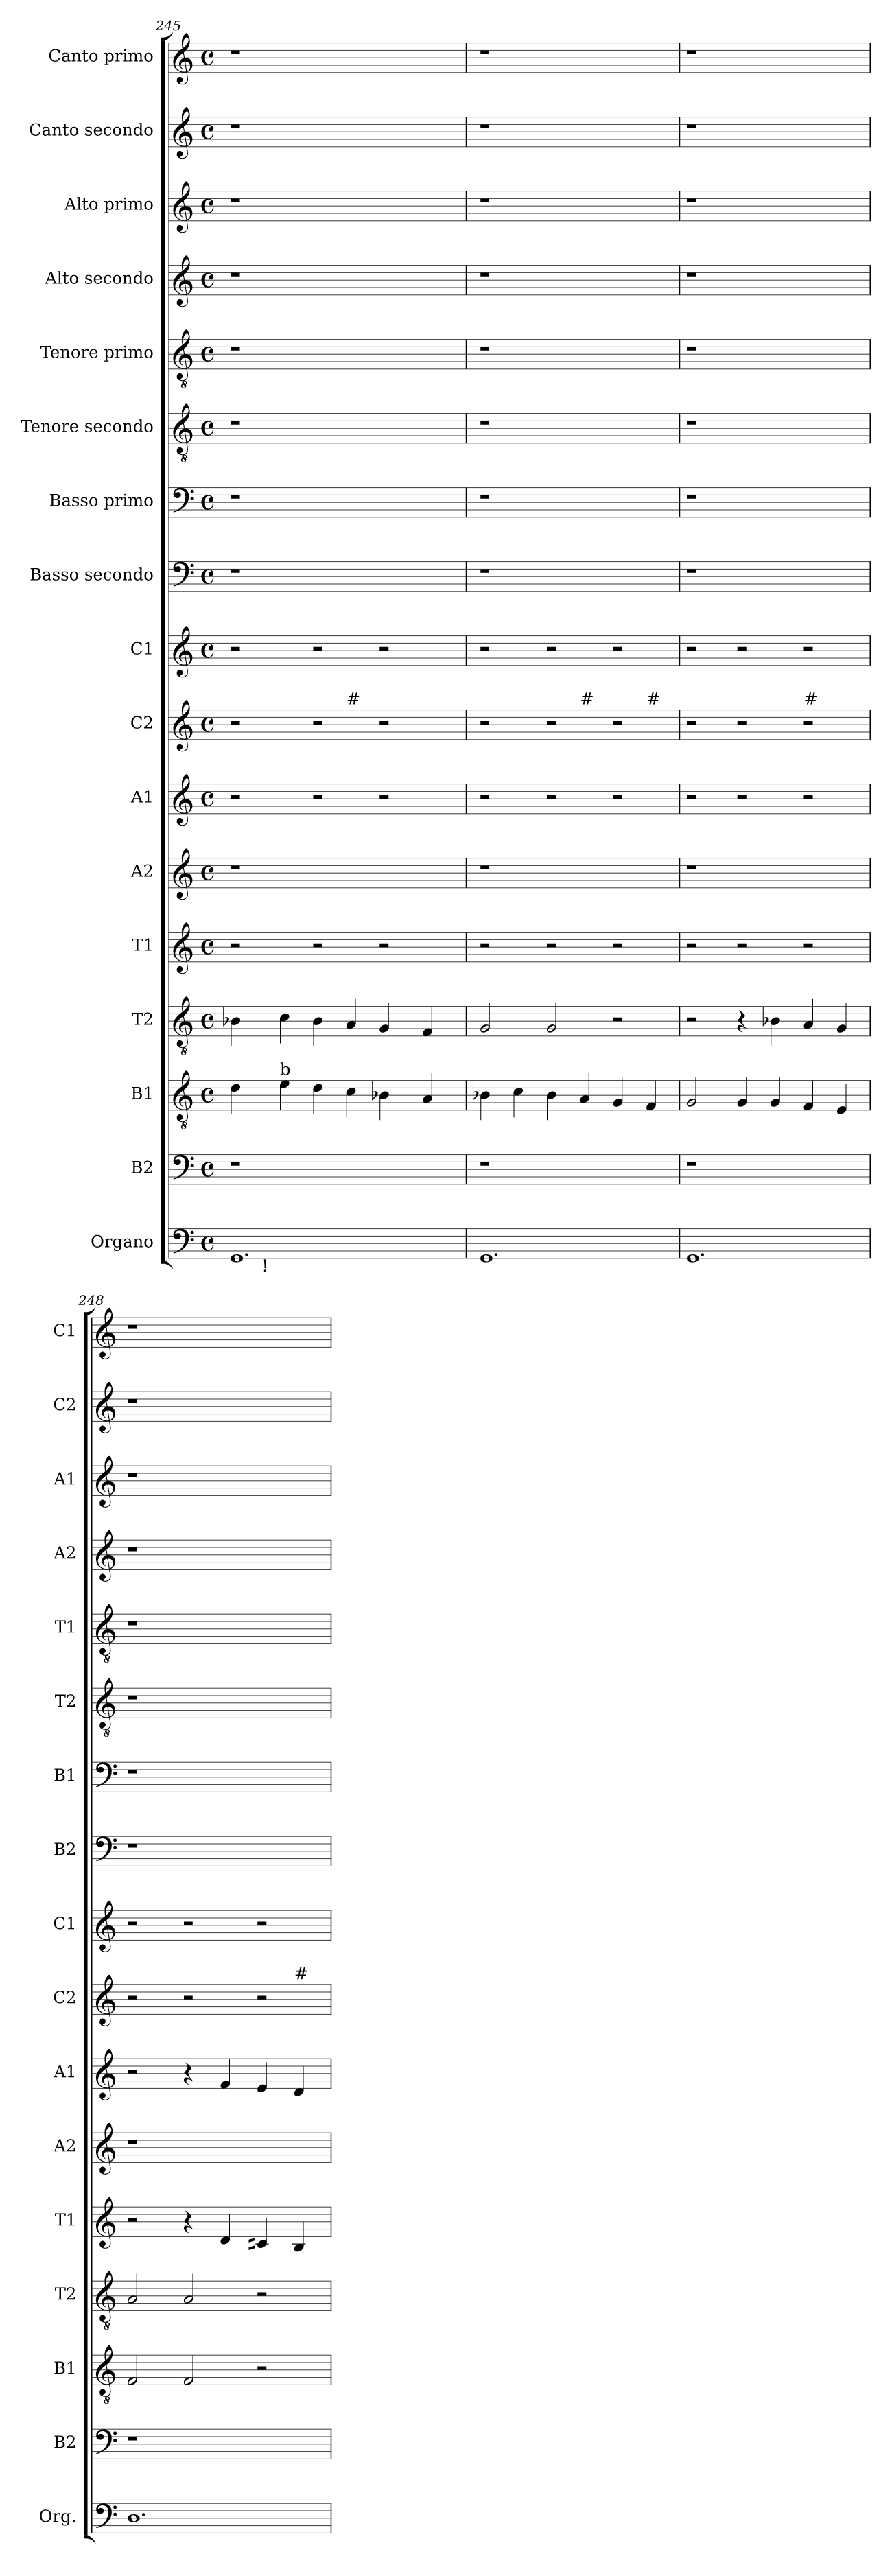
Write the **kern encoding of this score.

**kern	**kern	**kern	**kern	**kern	**kern	**kern	**kern	**kern	**kern	**kern	**kern	**kern	**kern	**kern	**kern	**kern
*part17	*part16	*part15	*part14	*part13	*part12	*part11	*part10	*part9	*part8	*part7	*part6	*part5	*part4	*part3	*part2	*part1
*staff17	*staff16	*staff15	*staff14	*staff13	*staff12	*staff11	*staff10	*staff9	*staff8	*staff7	*staff6	*staff5	*staff4	*staff3	*staff2	*staff1
*I"Organo	*I"B2	*I"B1	*I"T2	*I"T1	*I"A2	*I"A1	*I"C2	*I"C1	*I"Basso secondo	*I"Basso primo	*I"Tenore secondo	*I"Tenore primo	*I"Alto secondo	*I"Alto primo	*I"Canto secondo	*I"Canto primo
*I'Org.	*I'B2	*I'B1	*I'T2	*I'T1	*I'A2	*I'A1	*I'C2	*I'C1	*I'B2	*I'B1	*I'T2	*I'T1	*I'A2	*I'A1	*I'C2	*I'C1
!!LO:PB:g=z
*clefF4	*clefF4	*clefGv2	*clefGv2	*clefG2	*clefG2	*clefG2	*clefG2	*clefG2	*clefF4	*clefF4	*clefGv2	*clefGv2	*clefG2	*clefG2	*clefG2	*clefG2
*k[]	*k[]	*k[]	*k[]	*k[]	*k[]	*k[]	*k[]	*k[]	*k[]	*k[]	*k[]	*k[]	*k[]	*k[]	*k[]	*k[]
*C:	*C:	*C:	*C:	*C:	*C:	*C:	*C:	*C:	*C:	*C:	*C:	*C:	*C:	*C:	*C:	*C:
*M4/4	*M4/4	*M4/4	*M4/4	*M4/4	*M4/4	*M4/4	*M4/4	*M4/4	*M4/4	*M4/4	*M4/4	*M4/4	*M4/4	*M4/4	*M4/4	*M4/4
*met(c)	*met(c)	*met(c)	*met(c)	*met(c)	*met(c)	*met(c)	*met(c)	*met(c)	*met(c)	*met(c)	*met(c)	*met(c)	*met(c)	*met(c)	*met(c)	*met(c)
=245	=245	=245	=245	=245	=245	=245	=245	=245	=245	=245	=245	=245	=245	=245	=245	=245
!	!	!	!	!	!	!	!LO:TX:a:t=#	!	!	!	!	!	!	!	!	!
*^	*	*	*	*	*	*	*^	*	*	*	*	*	*	*	*	*
1.GG	8ryy	1r	4d\	4B-X\	2r	1r	2r	2r	2.ryy	2r	1r	1r	1r	1r	1r	1r	1r	1r
.	32ryy	.	.	.	.	.	.	.	.	.	.	.	.	.	.	.	.	.
!	!LO:TX:b:t=!	!	!	!	!	!	!	!	!	!	!	!	!	!	!	!	!	!
.	1ryy	.	.	.	.	.	.	.	.	.	.	.	.	.	.	.	.	.
!	!	!	!LO:TX:a:t=b	!	!	!	!	!	!	!	!	!	!	!	!	!	!	!
.	.	.	4e\	4c\	.	.	.	.	.	.	.	.	.	.	.	.	.	.
.	.	.	4d\	4B-\	2r	.	2r	2r	.	2r	.	.	.	.	.	.	.	.
!	!	!	!	!	!	!	!	!	!LO:TX:a:t=#	!	!	!	!	!	!	!	!	!
.	.	.	4c\	4A/	.	.	.	.	2.ryy	.	.	.	.	.	.	.	.	.
.	.	2ryy	4B-X\	4G/	2r	2ryy	2r	2r	.	2r	2ryy	2ryy	2ryy	2ryy	2ryy	2ryy	2ryy	2ryy
.	4ryy	.	.	.	.	.	.	.	.	.	.	.	.	.	.	.	.	.
.	.	.	4A/	4F/	.	.	.	.	.	.	.	.	.	.	.	.	.	.
.	16.ryy	.	.	.	.	.	.	.	.	.	.	.	.	.	.	.	.	.
*v	*v	*	*	*	*	*	*	*	*	*	*	*	*	*	*	*	*	*
=246	=246	=246	=246	=246	=246	=246	=246	=246	=246	=246	=246	=246	=246	=246	=246	=246	=246
*	*	*	*	*	*	*	*	*^	*	*	*	*	*	*	*	*	*
1.GG	1r	4B-X\	2G/	2r	1r	2r	2r	2.ryy	1ryy	2r	1r	1r	1r	1r	1r	1r	1r	1r
.	.	4c\	.	.	.	.	.	.	.	.	.	.	.	.	.	.	.	.
.	.	4B-\	2G/	2r	.	2r	2r	.	.	2r	.	.	.	.	.	.	.	.
!	!	!	!	!	!	!	!	!LO:TX:a:t=#	!	!	!	!	!	!	!	!	!	!
.	.	4A/	.	.	.	.	.	2.ryy	.	.	.	.	.	.	.	.	.	.
.	2ryy	4G/	2r	2r	2ryy	2r	2r	.	4ryy	2r	2ryy	2ryy	2ryy	2ryy	2ryy	2ryy	2ryy	2ryy
!	!	!	!	!	!	!	!	!	!LO:TX:a:t=#	!	!	!	!	!	!	!	!	!
.	.	4F/	.	.	.	.	.	.	4ryy	.	.	.	.	.	.	.	.	.
*	*	*	*	*	*	*	*v	*v	*v	*	*	*	*	*	*	*	*	*
=247	=247	=247	=247	=247	=247	=247	=247	=247	=247	=247	=247	=247	=247	=247	=247	=247
1.GG	1r	2G/	2r	2r	1r	2r	2r	2r	1r	1r	1r	1r	1r	1r	1r	1r
.	.	4G/	4r	2r	.	2r	2r	2r	.	.	.	.	.	.	.	.
.	.	4G/	4B-X\	.	.	.	.	.	.	.	.	.	.	.	.	.
!	!	!	!	!	!	!	!LO:TX:a:t=#	!	!	!	!	!	!	!	!	!
.	2ryy	4F/	4A/	2r	2ryy	2r	2r	2r	2ryy	2ryy	2ryy	2ryy	2ryy	2ryy	2ryy	2ryy
.	.	4E/	4G/	.	.	.	.	.	.	.	.	.	.	.	.	.
=248	=248	=248	=248	=248	=248	=248	=248	=248	=248	=248	=248	=248	=248	=248	=248	=248
*	*	*	*	*	*	*	*^	*	*	*	*	*	*	*	*	*
1.D	1r	2F/	2A/	2r	1r	2r	2r	1ryy	2r	1r	1r	1r	1r	1r	1r	1r	1r
.	.	2F/	2A/	4r	.	4r	2r	.	2r	.	.	.	.	.	.	.	.
.	.	.	.	4d/	.	4f/	.	.	.	.	.	.	.	.	.	.	.
.	2ryy	2r	2r	4c#X/	2ryy	4e/	2r	4ryy	2r	2ryy	2ryy	2ryy	2ryy	2ryy	2ryy	2ryy	2ryy
!	!	!	!	!	!	!	!	!LO:TX:a:t=#	!	!	!	!	!	!	!	!	!
.	.	.	.	4B/	.	4d/	.	4ryy	.	.	.	.	.	.	.	.	.
*	*	*	*	*	*	*	*v	*v	*	*	*	*	*	*	*	*	*
=	=	=	=	=	=	=	=	=	=	=	=	=	=	=	=	=
*-	*-	*-	*-	*-	*-	*-	*-	*-	*-	*-	*-	*-	*-	*-	*-	*-
